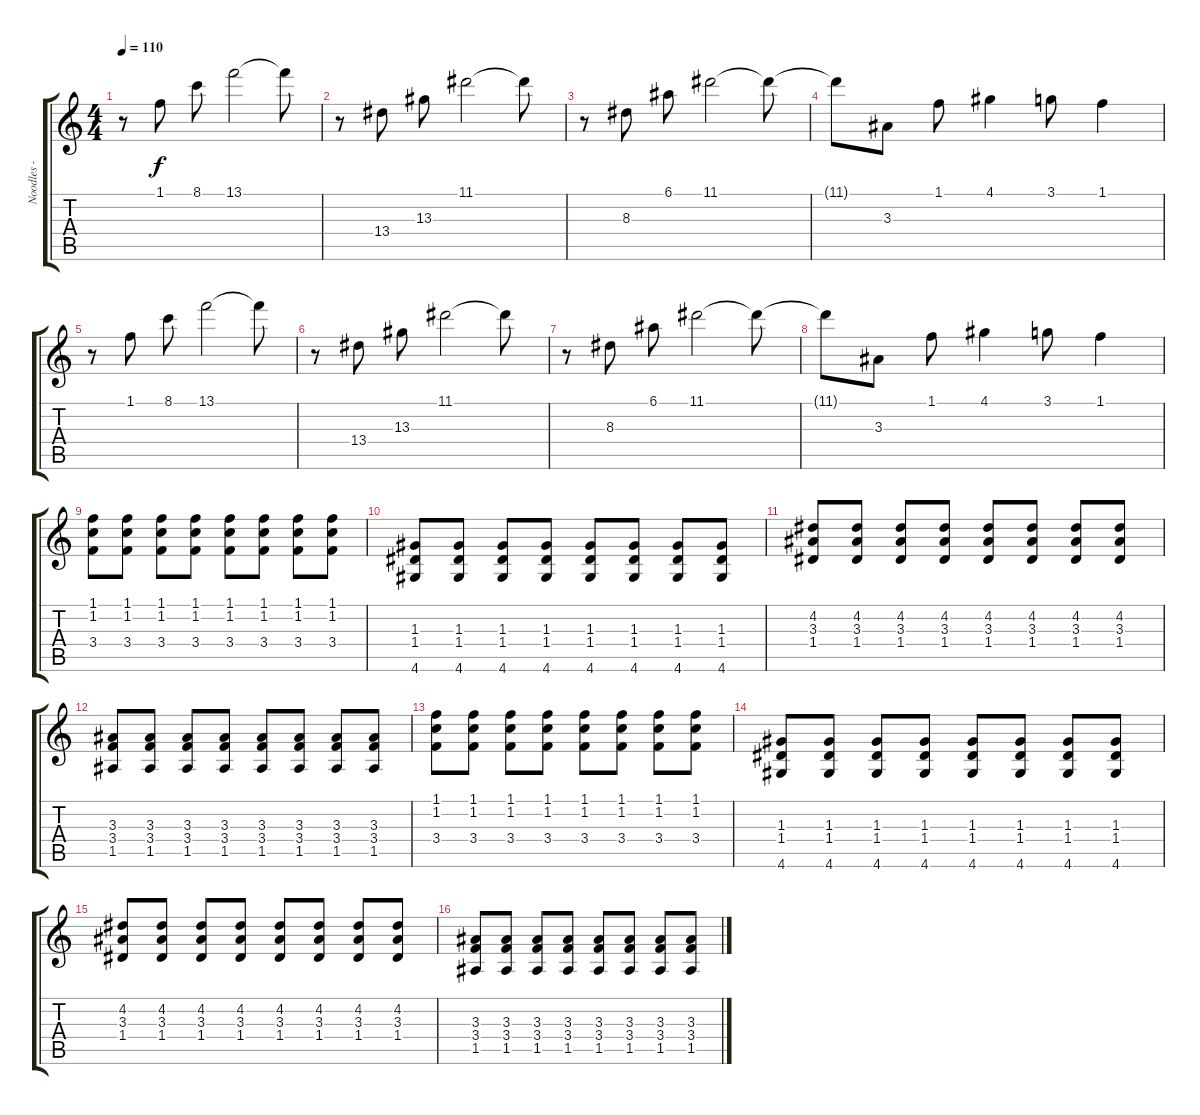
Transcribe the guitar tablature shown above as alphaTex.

\track ("Noodles - Lead Gtr(Disto)" "Noodles - ") {instrument distortionguitar}
\staff {score tabs}
\tuning (E4 B3 G3 D3 A2 E2) {hide}
\ts (4 4)
\tempo 110
\clef g2
\ks c
r.8{dy f} 1.1.8 8.1.8 13.1.2 13.1{t}.8 |
r.8 13.4.8 13.3.8 11.1.2 11.1{t}.8 |
r.8 8.3.8 6.1.8 11.1.2 11.1{t}.8 |
11.1{t}.8 3.3.8 1.1.8 4.1.4 3.1.8 1.1.4 |
r.8 1.1.8 8.1.8 13.1.2 13.1{t}.8 |
r.8 13.4.8 13.3.8 11.1.2 11.1{t}.8 |
r.8 8.3.8 6.1.8 11.1.2 11.1{t}.8 |
11.1{t}.8 3.3.8 1.1.8 4.1.4 3.1.8 1.1.4 |
(1.1 1.2 3.4).8 (1.1 1.2 3.4).8 (1.1 1.2 3.4).8 (1.1 1.2 3.4).8 (1.1 1.2 3.4).8 (1.1 1.2 3.4).8 (1.1 1.2 3.4).8 (1.1 1.2 3.4).8 |
(1.3 1.4 4.6).8 (1.3 1.4 4.6).8 (1.3 1.4 4.6).8 (1.3 1.4 4.6).8 (1.3 1.4 4.6).8 (1.3 1.4 4.6).8 (1.3 1.4 4.6).8 (1.3 1.4 4.6).8 |
(4.2 3.3 1.4).8 (4.2 3.3 1.4).8 (4.2 3.3 1.4).8 (4.2 3.3 1.4).8 (4.2 3.3 1.4).8 (4.2 3.3 1.4).8 (4.2 3.3 1.4).8 (4.2 3.3 1.4).8 |
(3.3 3.4 1.5).8 (3.3 3.4 1.5).8 (3.3 3.4 1.5).8 (3.3 3.4 1.5).8 (3.3 3.4 1.5).8 (3.3 3.4 1.5).8 (3.3 3.4 1.5).8 (3.3 3.4 1.5).8 |
(1.1 1.2 3.4).8 (1.1 1.2 3.4).8 (1.1 1.2 3.4).8 (1.1 1.2 3.4).8 (1.1 1.2 3.4).8 (1.1 1.2 3.4).8 (1.1 1.2 3.4).8 (1.1 1.2 3.4).8 |
(1.3 1.4 4.6).8 (1.3 1.4 4.6).8 (1.3 1.4 4.6).8 (1.3 1.4 4.6).8 (1.3 1.4 4.6).8 (1.3 1.4 4.6).8 (1.3 1.4 4.6).8 (1.3 1.4 4.6).8 |
(4.2 3.3 1.4).8 (4.2 3.3 1.4).8 (4.2 3.3 1.4).8 (4.2 3.3 1.4).8 (4.2 3.3 1.4).8 (4.2 3.3 1.4).8 (4.2 3.3 1.4).8 (4.2 3.3 1.4).8 |
(3.3 3.4 1.5).8 (3.3 3.4 1.5).8 (3.3 3.4 1.5).8 (3.3 3.4 1.5).8 (3.3 3.4 1.5).8 (3.3 3.4 1.5).8 (3.3 3.4 1.5).8 (3.3 3.4 1.5).8
